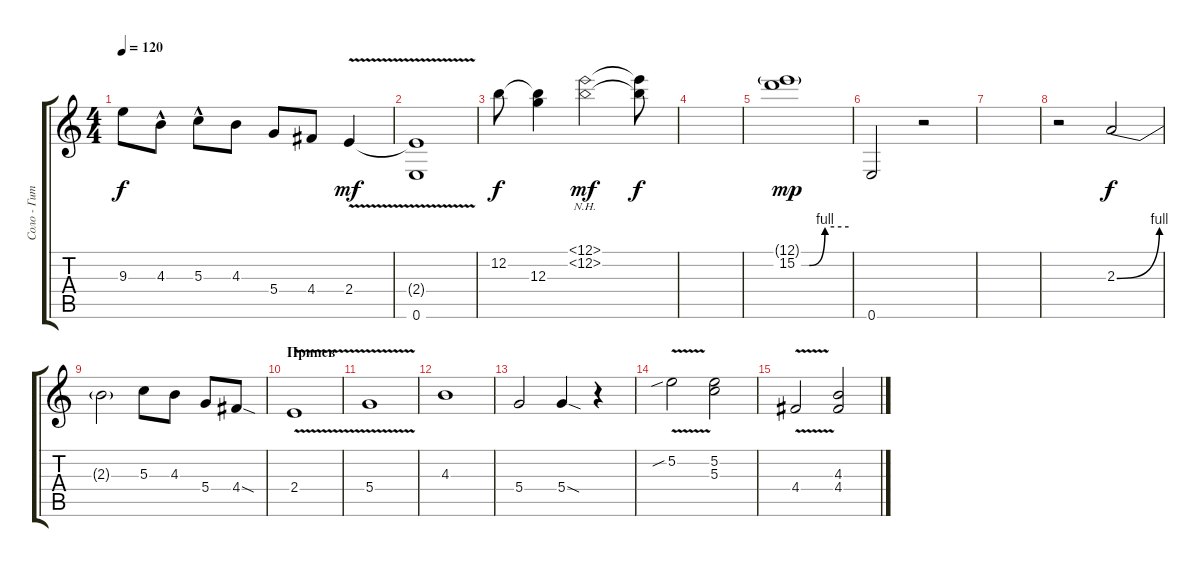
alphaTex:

\track ("Соло - Гитара 1" "Соло - Гит") {instrument distortionguitar}
\staff {score tabs}
\tuning (E4 B3 G3 D3 A2 E2) {hide}
\ts (4 4)
\tempo 120
\clef g2
\ks c
9.3{t}.8{dy f} 4.3{hac}.8 5.3{hac}.8 4.3.8 5.4.8 4.4.8 2.4{v}.4{dy mf} |
(2.4{t} 0.6).1 |
12.2.8{dy f} (12.2{t} 12.3).4 (12.1{nh} 12.2{nh}).2{dy mf} (12.1{t} 12.2{t}).8{dy f} |
|
(12.1{g} 15.2{be (custom 0 0 10 0 30 4 60 4)}).1{dy mp} |
0.6.2 r.2 |
|
r.2 2.3{be (bend 0 0 60 4)}.2{dy f} |
2.3{t}.2 5.3.8 4.3.8 5.4.8 4.4{sod}.8 |
\section ("" "Припев")
2.4{v}.1{volume 8 balance 16} |
5.4{v}.1 |
4.3.1 |
5.4.2 5.4{sod}.4 r.4 |
5.2{v sib}.2 (5.2 5.3).2 |
4.4{v}.2 (4.3 4.4).2
